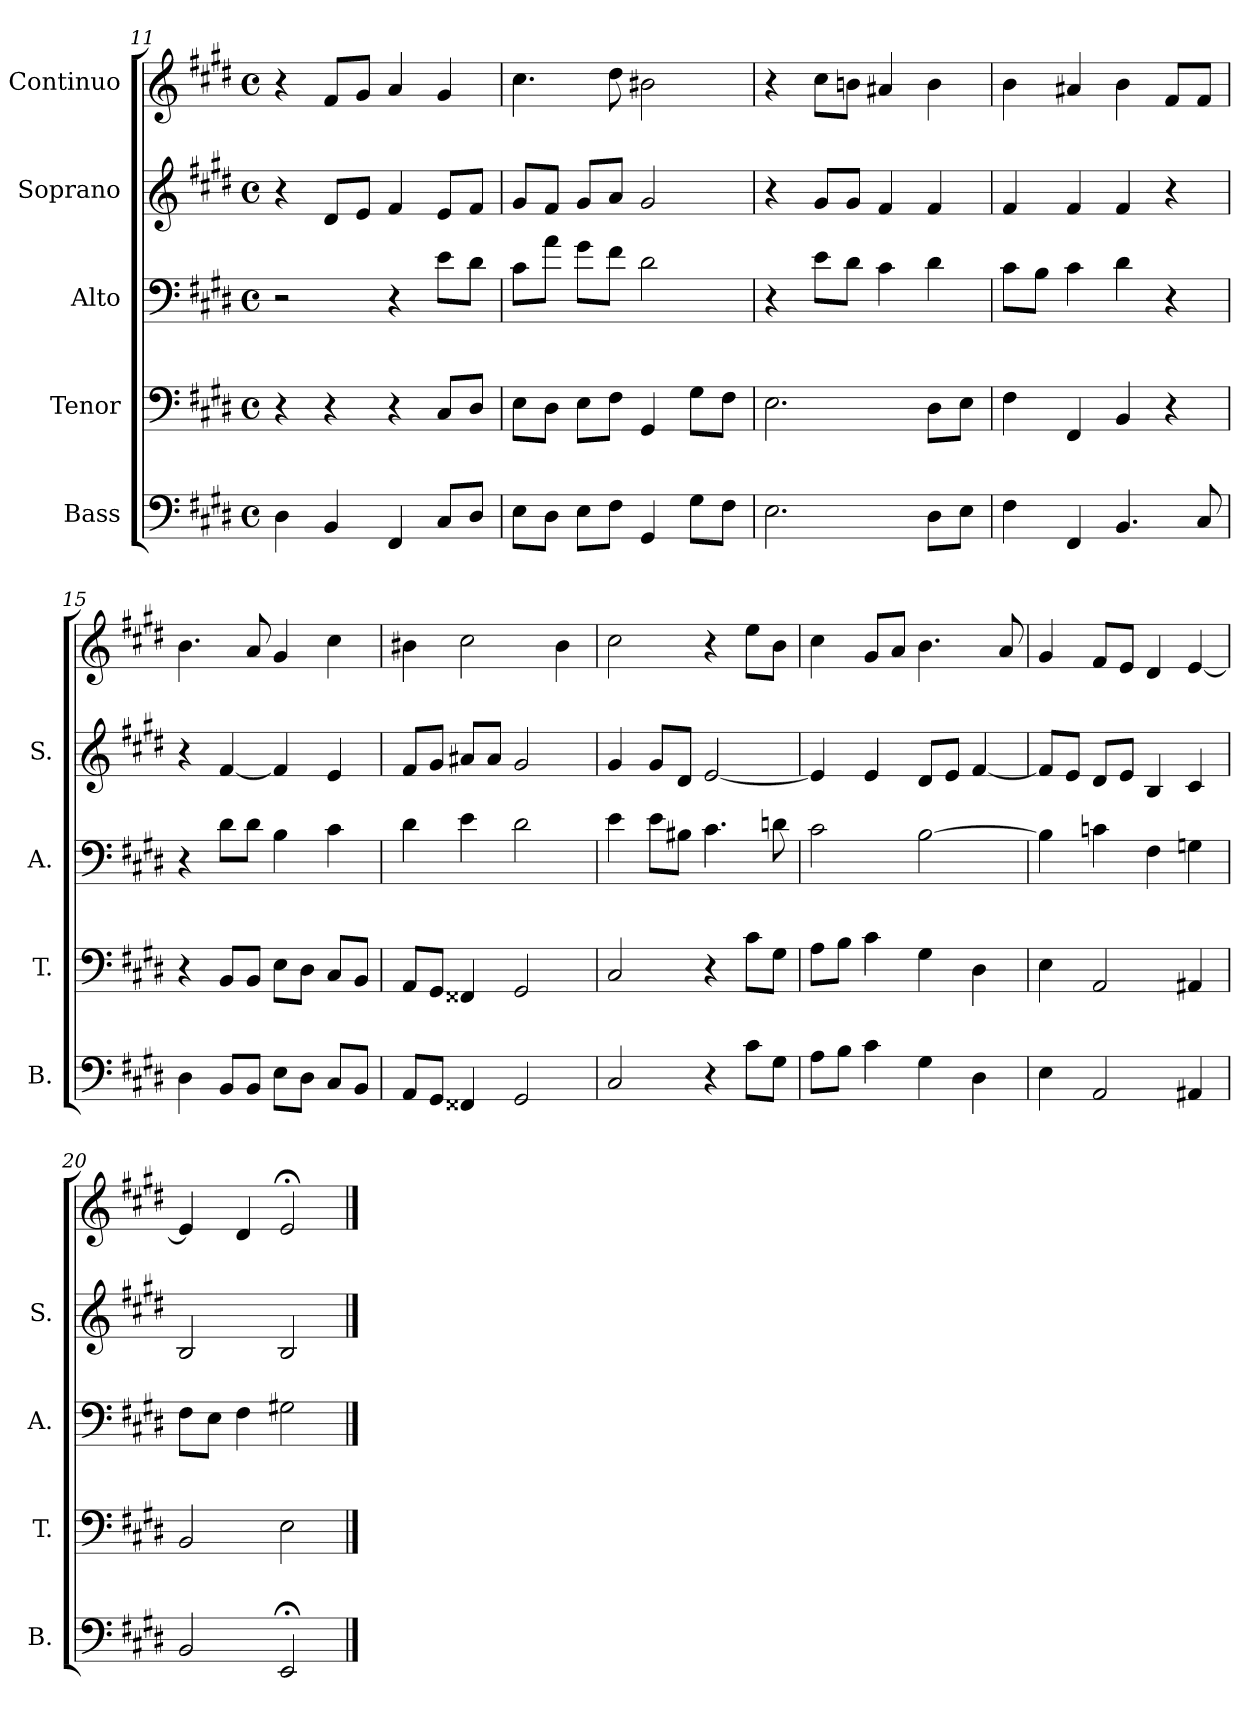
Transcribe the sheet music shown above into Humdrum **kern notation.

**kern	**kern	**kern	**kern	**kern
*part5	*part4	*part3	*part2	*part1
*staff5	*staff4	*staff3	*staff2	*staff1
*I"Bass	*I"Tenor	*I"Alto	*I"Soprano	*I"Continuo
*I'B.	*I'T.	*I'A.	*I'S.	*
*clefF4	*clefF4	*clefF4	*clefG2	*clefG2
*k[f#c#g#d#]	*k[f#c#g#d#]	*k[f#c#g#d#]	*k[f#c#g#d#]	*k[f#c#g#d#]
*E:	*E:	*E:	*E:	*E:
*M4/4	*M4/4	*M4/4	*M4/4	*M4/4
*met(c)	*met(c)	*met(c)	*met(c)	*met(c)
=11	=11	=11	=11	=11
4D#\	4r	2r	4r	4r
4BB/	4r	.	8d#/L	8f#/L
.	.	.	8e/J	8g#/J
4FF#/	4r	4r	4f#/	4a/
8C#/L	8C#/L	8e\L	8e/L	4g#/
8D#/J	8D#/J	8d#\J	8f#/J	.
=12	=12	=12	=12	=12
8E\L	8E\L	8c#\L	8g#/L	4.cc#\
8D#\J	8D#\J	8a\J	8f#/J	.
8E\L	8E\L	8g#\L	8g#/L	.
8F#\J	8F#\J	8f#\J	8a/J	8dd#\
4GG#/	4GG#/	2d#\	2g#/	2b#X\
8G#\L	8G#\L	.	.	.
8F#\J	8F#\J	.	.	.
!!LO:PB:g=z
=13	=13	=13	=13	=13
2.E\	2.E\	4r	4r	4r
.	.	8e\L	8g#/L	8cc#\L
.	.	8d#\J	8g#/J	8bn\J
.	.	4c#\	4f#/	4a#X/
8D#\L	8D#\L	4d#\	4f#/	4b\
8E\J	8E\J	.	.	.
=14	=14	=14	=14	=14
4F#\	4F#\	8c#\L	4f#/	4b\
.	.	8B\J	.	.
4FF#/	4FF#/	4c#\	4f#/	4a#X/
4.BB/	4BB/	4d#\	4f#/	4b\
.	4r	4r	4r	8f#/L
8C#/	.	.	.	8f#/J
=15	=15	=15	=15	=15
4D#\	4r	4r	4r	4.b\
8BB/L	8BB/L	8d#\L	[4f#/	.
8BB/J	8BB/J	8d#\J	.	8a/
8E\L	8E\L	4B\	4f#/]	4g#/
8D#\J	8D#\J	.	.	.
8C#/L	8C#/L	4c#\	4e/	4cc#\
8BB/J	8BB/J	.	.	.
=16	=16	=16	=16	=16
8AA/L	8AA/L	4d#\	8f#/L	4b#X\
8GG#/J	8GG#/J	.	8g#/J	.
4FF##X/	4FF##X/	4e\	8a#X/L	2cc#\
.	.	.	8a#/J	.
2GG#/	2GG#/	2d#\	2g#/	.
.	.	.	.	4b#\
!!LO:LB:g=z
=17	=17	=17	=17	=17
2C#/	2C#/	4e\	4g#/	2cc#\
.	.	8e\L	8g#/L	.
.	.	8B#X\J	8d#/J	.
4r	4r	4.c#\	[2e/	4r
8c#\L	8c#\L	.	.	8ee\L
8G#\J	8G#\J	8dn\	.	8b\J
=18	=18	=18	=18	=18
8A\L	8A\L	2c#\	4e/]	4cc#\
8B\J	8B\J	.	.	.
4c#\	4c#\	.	4e/	8g#/L
.	.	.	.	8a/J
4G#\	4G#\	[2B\	8d#/L	4.b\
.	.	.	8e/J	.
4D#\	4D#\	.	[4f#/	.
.	.	.	.	8a/
=19	=19	=19	=19	=19
4E\	4E\	4B\]	8f#/L]	4g#/
.	.	.	8e/J	.
2AA/	2AA/	4cn\	8d#/L	8f#/L
.	.	.	8e/J	8e/J
.	.	4F#\	4B/	4d#/
4AA#X/	4AA#X/	4Gn\	4c#/	[4e/
=20	=20	=20	=20	=20
2BB/	2BB/	8F#\L	2B/	4e/]
.	.	8E\J	.	.
.	.	4F#\	.	4d#/
2EE;</	2E\	2G#X\	2B/	2e;</
==	==	==	==	==
*-	*-	*-	*-	*-
